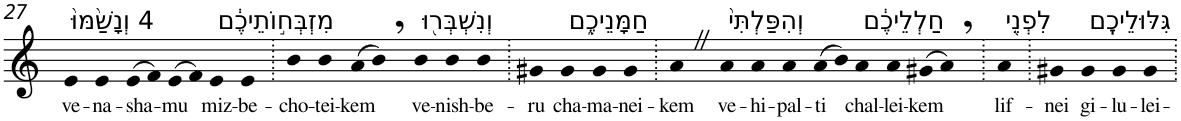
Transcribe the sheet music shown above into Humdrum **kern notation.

**kern	**text
*part1	*part1
*staff1	*staff1
*I"Piano	*
*I'Pno	*
!!LO:PB:g=z
*clefG2	*
*k[]	*
=27	=27
!LO:TX:a:t=4 וְנָשַׁ֙מּוּ֙	!
!	!LO:LY:b
4e	ve-
!	!LO:LY:b
4e	-na-
!	!LO:LY:b
(>8e	-sha-
8f)	.
!	!LO:LY:b
(>8e	-mu
8f)	.
!LO:TX:a:t=מִזְבְּח֣וֹתֵיכֶ֔ם	!
!	!LO:LY:b
4e	miz-
!	!LO:LY:b
4e	-be-
=28.	=28.
!	!LO:LY:b
4b	-cho-
!	!LO:LY:b
4b	-tei-
!	!LO:LY:b
(>8a	-kem
8b,)	.
!LO:TX:a:t=וְנִשְׁבְּר֖וּ	!
!	!LO:LY:b
4b	ve-
!	!LO:LY:b
4b	-nish-
!	!LO:LY:b
4b	-be-
=29.	=29.
!	!LO:LY:b
4g#X	-ru
!LO:TX:a:t=חַמָּנֵיכֶ֑ם	!
!	!LO:LY:b
4g#	cha-
!	!LO:LY:b
4g#	-ma-
!	!LO:LY:b
4g#	-nei-
=30.	=30.
!	!LO:LY:b
4aZ	-kem
!LO:TX:a:t=וְהִפַּלְתִּי֙	!
!	!LO:LY:b
4a	ve-
!	!LO:LY:b
4a	-hi-
!	!LO:LY:b
4a	-pal-
!	!LO:LY:b
(>8a	-ti
8b)	.
!LO:TX:a:t=חַלְלֵיכֶ֔ם	!
!	!LO:LY:b
4a	chal-
!	!LO:LY:b
4a	-lei-
!	!LO:LY:b
(>8g#X	-kem
8a,)	.
=31.	=31.
!LO:TX:a:t=לִפְנֵ֖י	!
!	!LO:LY:b
4a	lif-
=32.	=32.
!	!LO:LY:b
4g#X	-nei
!LO:TX:a:t=גִּלּוּלֵיכֶֽם	!
!	!LO:LY:b
4g#	gi-
!	!LO:LY:b
4g#	-lu-
!	!LO:LY:b
4g#	-lei-
=.	=.
*-	*-
